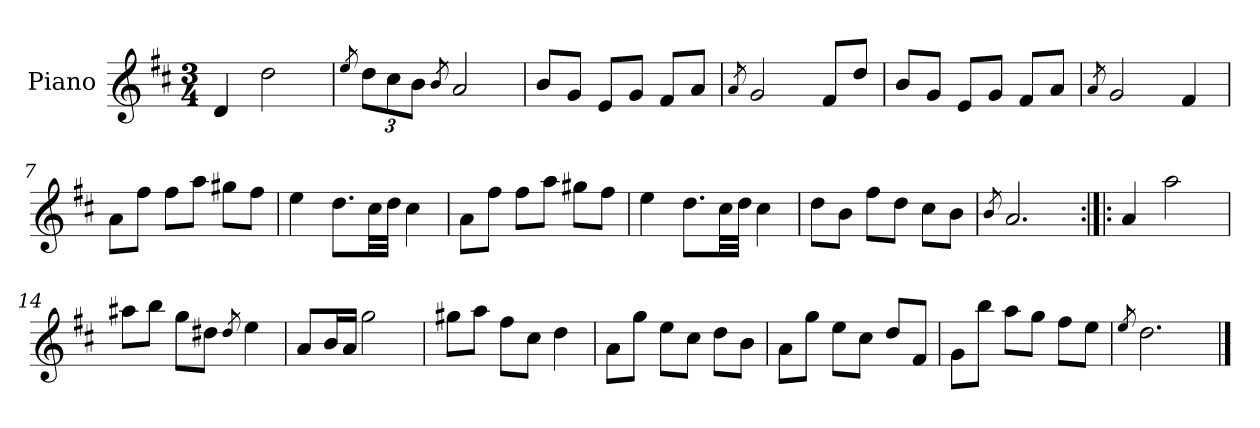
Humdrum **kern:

**kern
*part1
*staff1
*I"Piano
*I'Pno.
*clefG2
*k[f#c#]
*M3/4
=1
4d/
2dd\
=2
8qee/
*Xbrackettup
12dd\L
12cc#\
12b\J
8qb/
2a/
=3
8b/L
8g/J
8e/L
8g/J
8f#/L
8a/J
=4
8qa/
2g/
8f#/L
8dd/J
=5
8b/L
8g/J
8e/L
8g/J
8f#/L
8a/J
=6
8qa/
2g/
4f#/
=7
8a\L
8ff#\J
8ff#\L
8aa\J
8gg#X\L
8ff#\J
=8
4ee\
8.dd\L
32cc#\LL
32dd\JJJ
4cc#\
=9
8a\L
8ff#\J
8ff#\L
8aa\J
8gg#X\L
8ff#\J
=10
4ee\
8.dd\L
32cc#\LL
32dd\JJJ
4cc#\
=11
8dd\L
8b\J
8ff#\L
8dd\J
8cc#\L
8b\J
=12
8qb/
2.a/
=13:|!|:
4a/
2aa\
=14
8aa#X\L
8bb\J
8gg\L
8dd#X\J
8qdd#/
4ee\
=15
8a/L
16b/L
16a/JJ
2gg\
=16
8gg#X\L
8aa\J
8ff#\L
8cc#\J
4dd\
=17
8a\L
8gg\J
8ee\L
8cc#\J
8dd\L
8b\J
=18
8a\L
8gg\J
8ee\L
8cc#\J
8dd/L
8f#/J
=19
8g\L
8bb\J
8aa\L
8gg\J
8ff#\L
8ee\J
=20
8qee/
2.dd\
==
*-
